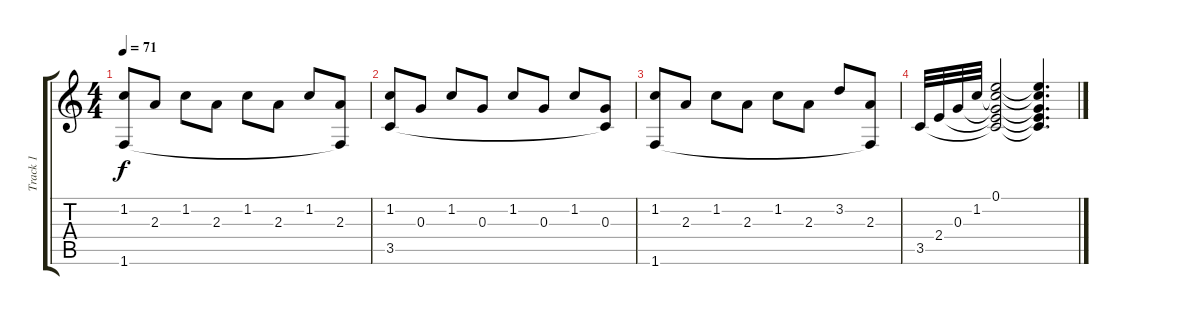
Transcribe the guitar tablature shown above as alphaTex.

\track ("Track 1" "Track 1") {instrument acousticguitarsteel}
\staff {score tabs}
\tuning (E4 B3 G3 D3 A2 E2) {hide}
\ts (4 4)
\tempo 71
\clef g2
\ks c
(1.2 1.6).8{dy f} 2.3.8 1.2.8 2.3.8 1.2.8 2.3.8 1.2.8 (2.3 1.6{t}).8 |
(1.2 3.5).8 0.3.8 1.2.8 0.3.8 1.2.8 0.3.8 1.2.8 (0.3 3.5{t}).8 |
(1.2 1.6).8 2.3.8 1.2.8 2.3.8 1.2.8 2.3.8 3.2.8 (2.3 1.6{t}).8 |
3.5.32 2.4.32 0.3.32 1.2.32 (0.1 1.2{t} 0.3{t} 2.4{t} 3.5{t}).2 (0.1{t} 1.2{t} 0.3{t} 2.4{t} 3.5{t}).4{d}
